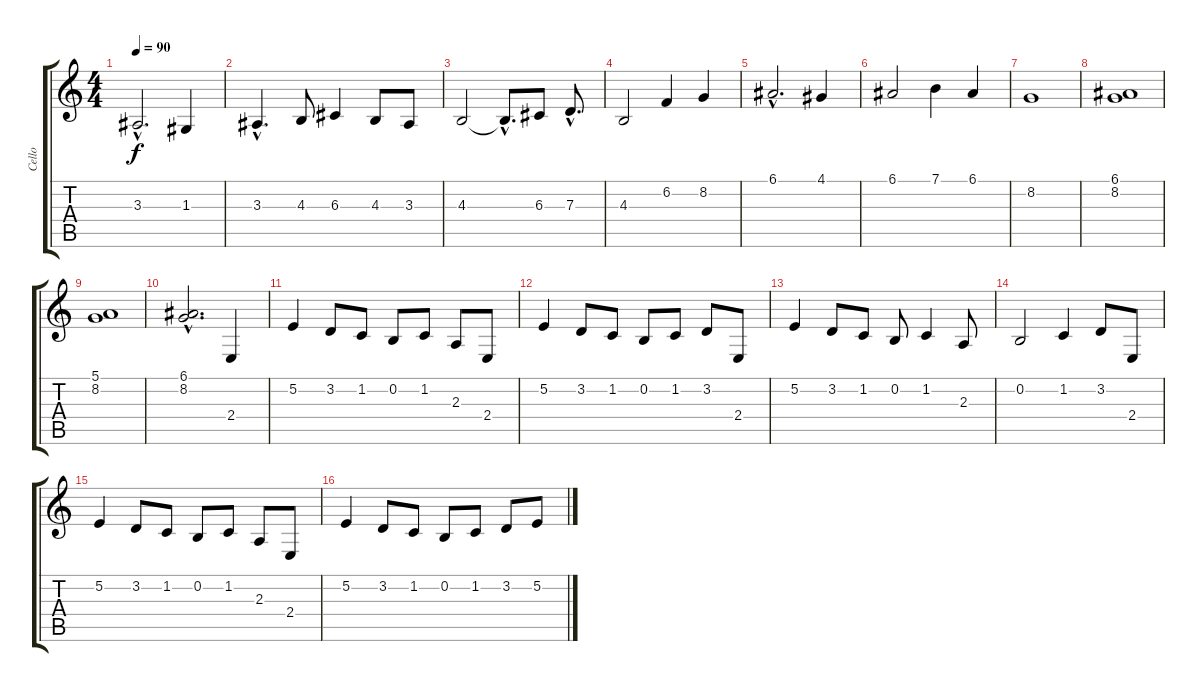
\track ("Cello" "Cello") {instrument viola}
\staff {score tabs}
\tuning (E4 B3 G3 D3 A2 E2) {hide}
\ts (4 4)
\tempo 90
\clef g2
\ks c
3.3{hac}.2{d dy f} 1.3.4 |
3.3{hac}.4{d} 4.3.8 6.3.4 4.3.8 3.3.8 |
4.3.2 4.3{hac t}.8{d} 6.3.8 7.3{hac}.8{d} |
4.3.2 6.2.4 8.2.4 |
6.1{hac}.2{d} 4.1.4 |
6.1.2 7.1.4 6.1.4 |
8.2.1{volume 11} |
(6.1 8.2).1 |
(5.1 8.2).1 |
(6.1{hac} 8.2{hac}).2{d} 2.4.4{instrument viola} |
5.2.4{volume 16} 3.2.8 1.2.8 0.2.8 1.2.8 2.3.8 2.4.8 |
5.2.4 3.2.8 1.2.8 0.2.8 1.2.8 3.2.8 2.4.8 |
5.2.4 3.2.8 1.2.8 0.2.8 1.2.4 2.3.8 |
0.2.2 1.2.4 3.2.8 2.4.8 |
5.2.4 3.2.8 1.2.8 0.2.8 1.2.8 2.3.8 2.4.8 |
5.2.4 3.2.8 1.2.8 0.2.8 1.2.8 3.2.8 5.2.8
